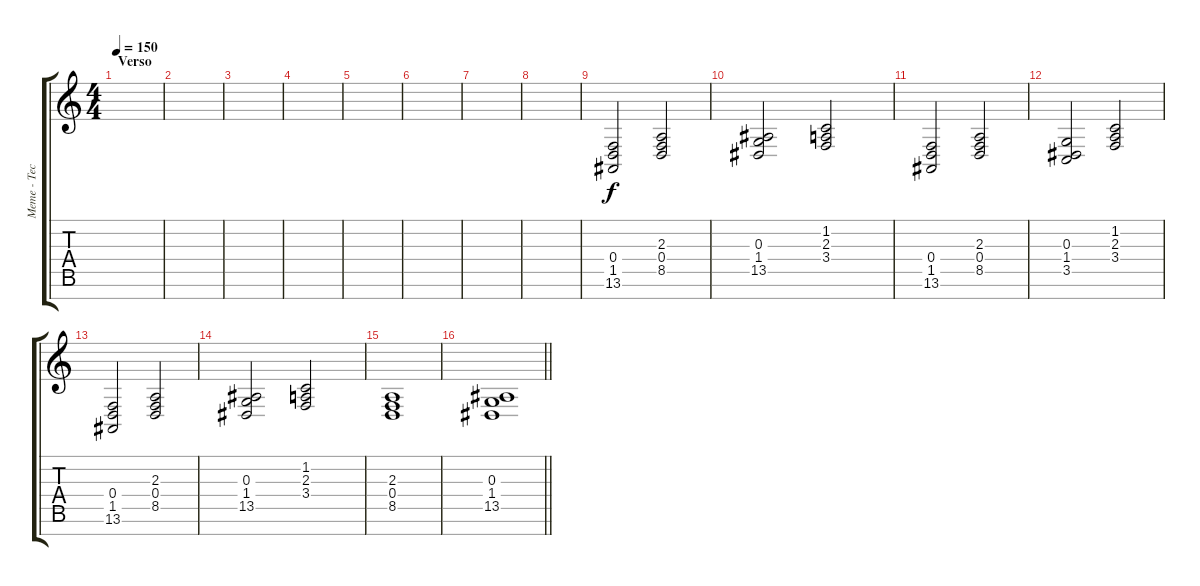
\track ("Meme - Teclado 1" "Meme - Tec") {instrument electricgrandpiano}
\staff {score tabs}
\tuning (E4 B3 G3 D3 A2 E2 B1) {hide}
\ts (4 4)
\section ("" "Verso")
\tempo 150
\clef g2
\ks c
|
|
|
|
|
|
|
|
(0.4 1.5 13.6).2 (2.3 0.4 8.5).2 |
(0.3 1.4 13.5).2 (1.2 2.3 3.4).2 |
(0.4 1.5 13.6).2 (2.3 0.4 8.5).2 |
(0.3 1.4 3.5).2 (1.2 2.3 3.4).2 |
(0.4 1.5 13.6).2 (2.3 0.4 8.5).2 |
(0.3 1.4 13.5).2 (1.2 2.3 3.4).2 |
(2.3 0.4 8.5).1 |
\barLineRight lightlight
(0.3 1.4 13.5).1
